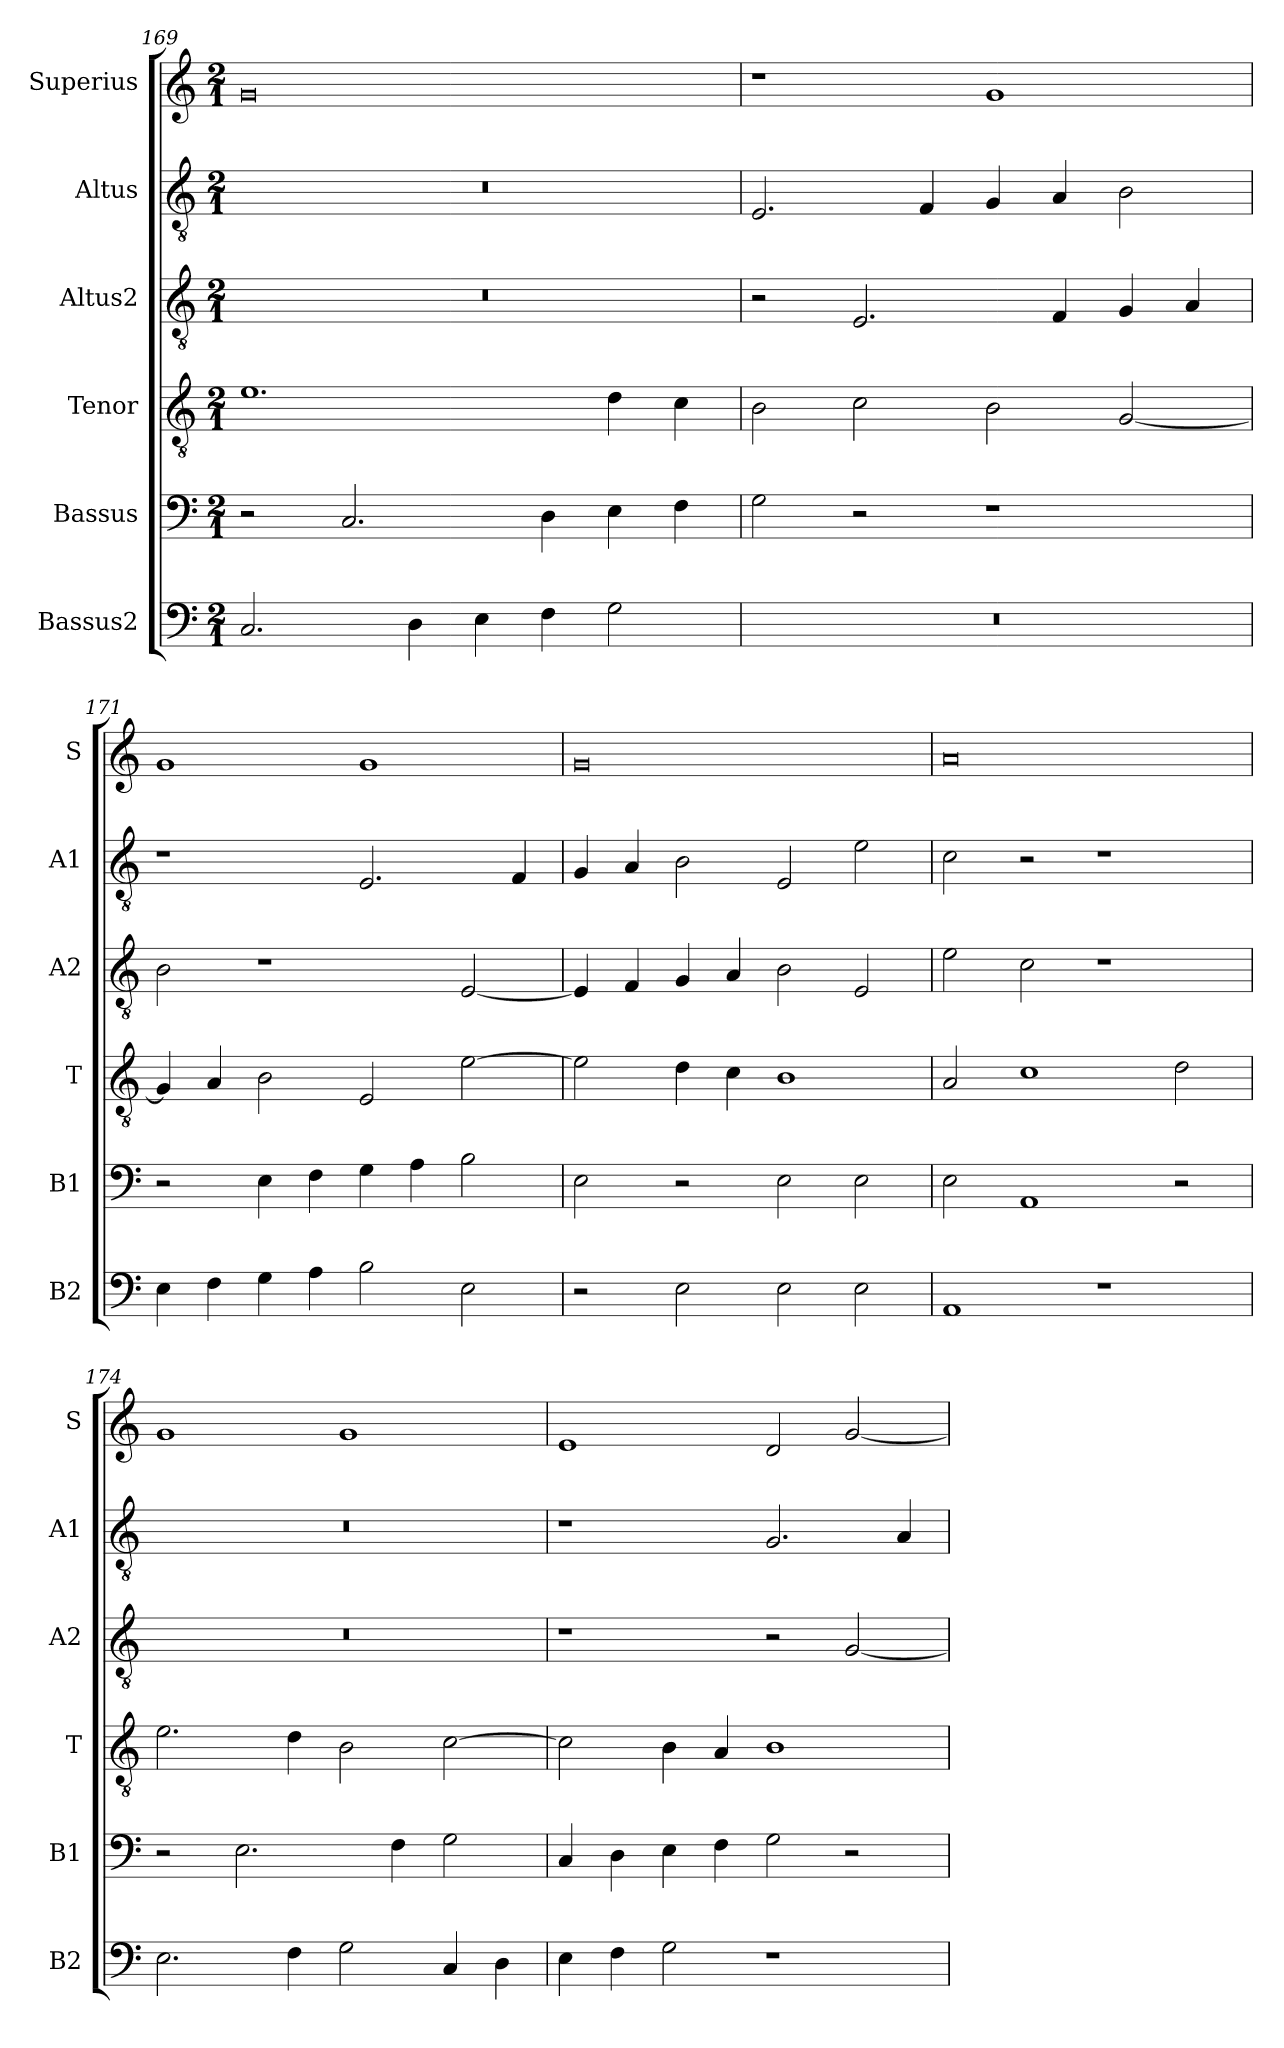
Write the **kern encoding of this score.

**kern	**kern	**kern	**kern	**kern	**kern
*part6	*part5	*part4	*part3	*part2	*part1
*staff6	*staff5	*staff4	*staff3	*staff2	*staff1
*I"Bassus2	*I"Bassus	*I"Tenor	*I"Altus2	*I"Altus	*I"Superius
*I'B2	*I'B1	*I'T	*I'A2	*I'A1	*I'S
*clefF4	*clefF4	*clefGv2	*clefGv2	*clefGv2	*clefG2
*k[]	*k[]	*k[]	*k[]	*k[]	*k[]
*M2/1	*M2/1	*M2/1	*M2/1	*M2/1	*M2/1
=169	=169	=169	=169	=169	=169
2.C/	2r	1.e	0r	0r	0g
.	2.C/	.	.	.	.
4D\	.	.	.	.	.
4E\	.	.	.	.	.
4F\	4D\	.	.	.	.
2G\	4E\	4d\	.	.	.
.	4F\	4c\	.	.	.
=170	=170	=170	=170	=170	=170
0r	2G\	2B\	2r	2.E/	1r
.	2r	2c\	2.E/	.	.
.	.	.	.	4F/	.
.	1r	2B\	.	4G/	1g
.	.	.	4F/	4A/	.
.	.	[2G/	4G/	2B\	.
.	.	.	4A/	.	.
=171	=171	=171	=171	=171	=171
4E\	2r	4G/]	2B\	1r	1g
4F\	.	4A/	.	.	.
4G\	4E\	2B\	1r	.	.
4A\	4F\	.	.	.	.
2B\	4G\	2E/	.	2.E/	1g
.	4A\	.	.	.	.
2E\	2B\	[2e\	[2E/	.	.
.	.	.	.	4F/	.
=172	=172	=172	=172	=172	=172
2r	2E\	2e\]	4E/]	4G/	0g
.	.	.	4F/	4A/	.
2E\	2r	4d\	4G/	2B\	.
.	.	4c\	4A/	.	.
2E\	2E\	1B	2B\	2E/	.
2E\	2E\	.	2E/	2e\	.
=173	=173	=173	=173	=173	=173
1AA	2E\	2A/	2e\	2c\	0a
.	1AA	1c	2c\	2r	.
1r	.	.	1r	1r	.
.	2r	2d\	.	.	.
=174	=174	=174	=174	=174	=174
2.E\	2r	2.e\	0r	0r	1g
.	2.E\	.	.	.	.
4F\	.	4d\	.	.	.
2G\	.	2B\	.	.	1g
.	4F\	.	.	.	.
4C/	2G\	[2c\	.	.	.
4D\	.	.	.	.	.
=175	=175	=175	=175	=175	=175
4E\	4C/	2c\]	1r	1r	1e
4F\	4D\	.	.	.	.
2G\	4E\	4B\	.	.	.
.	4F\	4A/	.	.	.
1r	2G\	1B	2r	2.G/	2d/
.	2r	.	[2G/	.	[2g/
.	.	.	.	4A/	.
=	=	=	=	=	=
*-	*-	*-	*-	*-	*-
